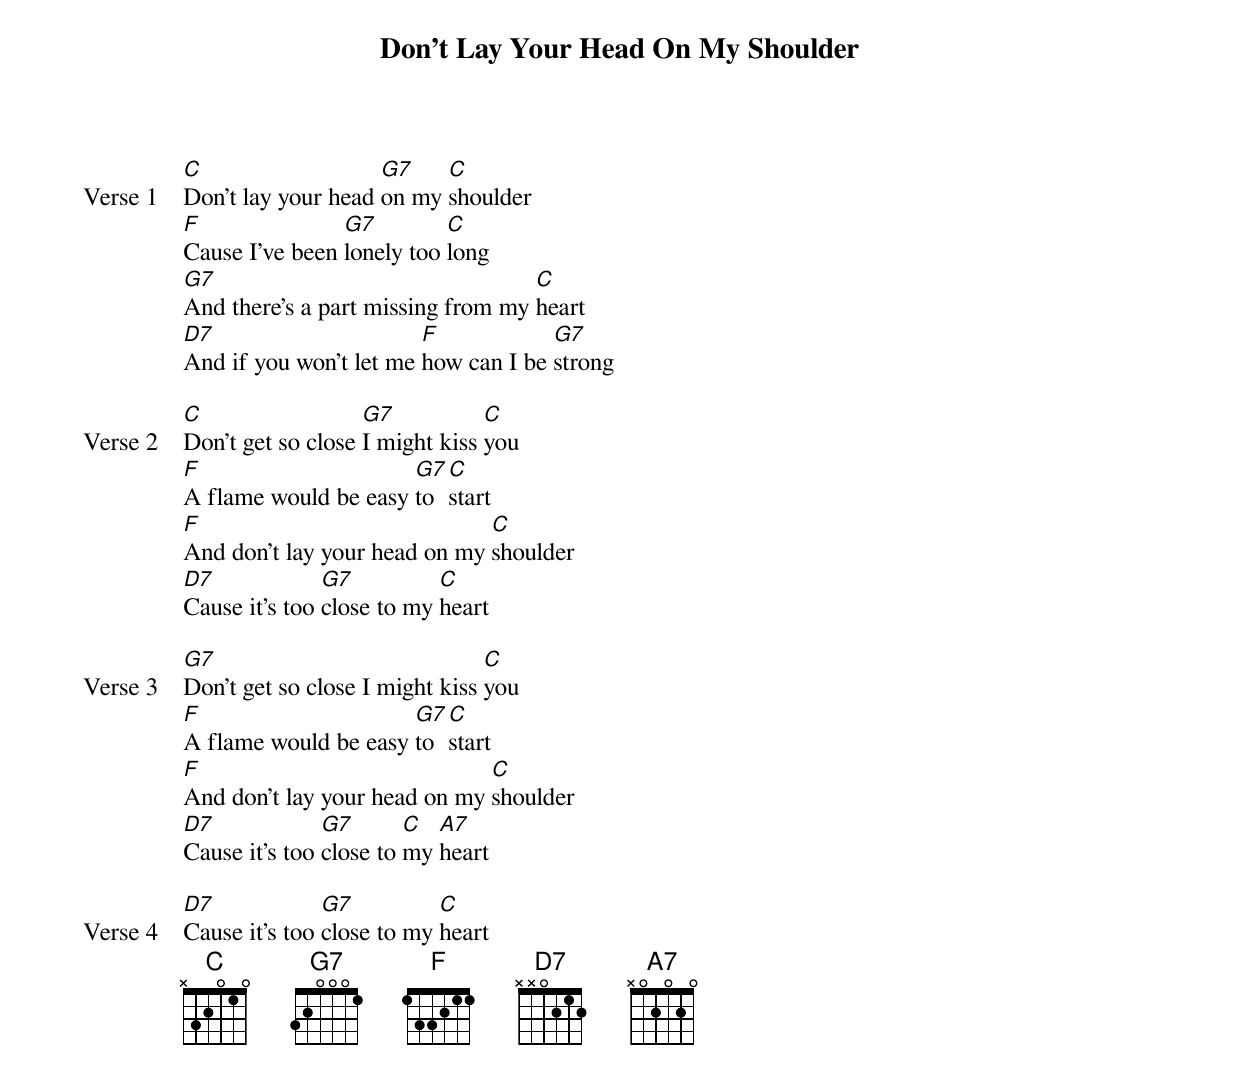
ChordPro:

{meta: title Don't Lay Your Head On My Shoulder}
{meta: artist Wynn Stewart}
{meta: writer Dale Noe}

{start_of_verse: Verse 1}
[C]Don't lay your head [G7]on my [C]shoulder
[F]Cause I've been [G7]lonely too [C]long
[G7]And there's a part missing from my [C]heart
[D7]And if you won't let me [F]how can I be [G7]strong
{end_of_verse}

{start_of_verse: Verse 2}
[C]Don't get so close [G7]I might kiss [C]you
[F]A flame would be easy [G7]to [C]start
[F]And don't lay your head on my [C]shoulder
[D7]Cause it's too [G7]close to my [C]heart
{end_of_verse}

{start_of_verse: Verse 3}
[G7]Don't get so close I might kiss [C]you
[F]A flame would be easy [G7]to [C]start
[F]And don't lay your head on my [C]shoulder
[D7]Cause it's too [G7]close to [C]my [A7]heart
{end_of_verse}

{start_of_verse: Verse 4}
[D7]Cause it's too [G7]close to my [C]heart
{end_of_verse}
